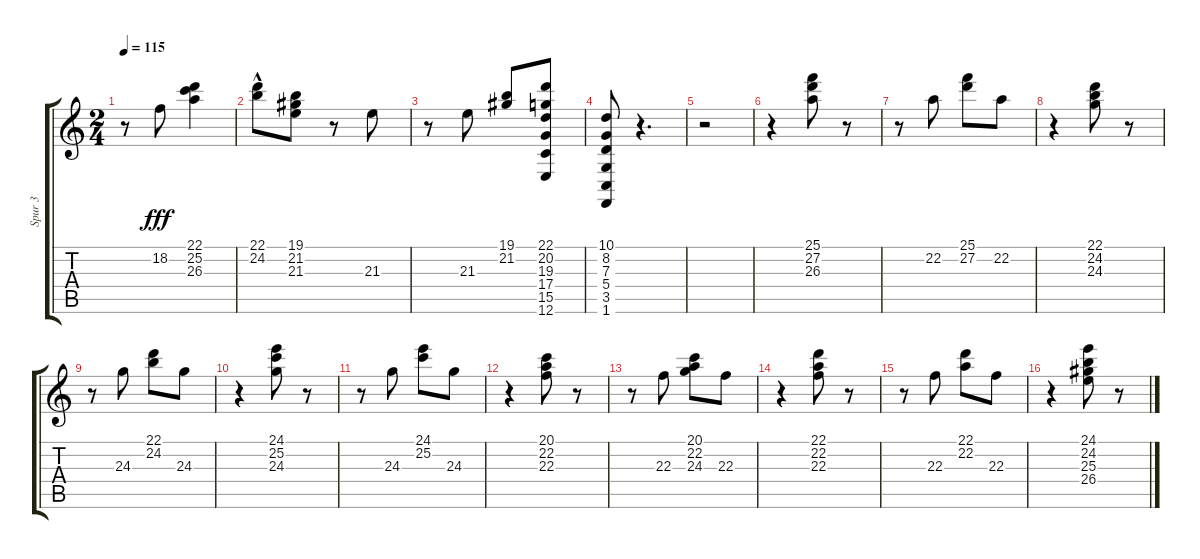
\track ("Spur 3" "Spur 3") {instrument rockorgan}
\staff {score tabs}
\tuning (E4 B3 G3 D3 A2 E2) {hide}
\ts (2 4)
\tempo 115
\clef g2
\ks c
r.8{dy fff} 18.2.8 (22.1 25.2 26.3).4 |
(22.1 24.2{hac}).8 (19.1 21.2 21.3).8 r.8 21.3.8 |
r.8 21.3.8 (19.1 21.2).8 (22.1 20.2 19.3 17.4 15.5 12.6).8 |
(10.1 8.2 7.3 5.4 3.5 1.6).8 r.4{d} |
r.2 |
r.4 (25.1 27.2 26.3).8 r.8 |
r.8 22.2.8 (25.1 27.2).8 22.2.8 |
r.4 (22.1 24.2 24.3).8 r.8 |
r.8 24.3.8 (22.1 24.2).8 24.3.8 |
r.4 (24.1 25.2 24.3).8 r.8 |
r.8 24.3.8 (24.1 25.2).8 24.3.8 |
r.4 (20.1 22.2 22.3).8 r.8 |
r.8 22.3.8 (20.1 22.2 24.3).8 22.3.8 |
r.4 (22.1 22.2 22.3).8 r.8 |
r.8 22.3.8 (22.1 22.2).8 22.3.8 |
r.4 (24.1 24.2 25.3 26.4).8 r.8
